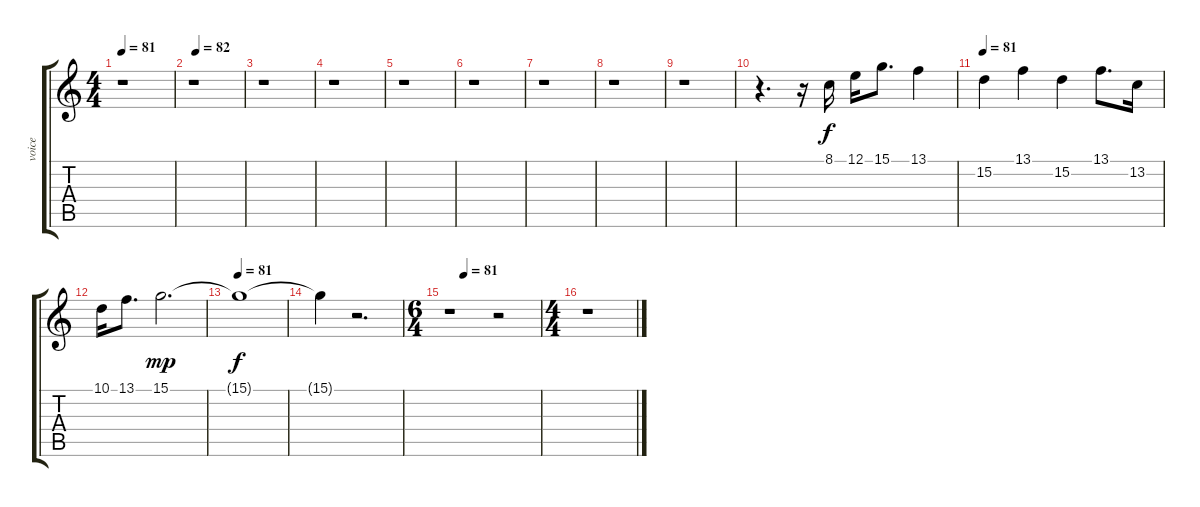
\track ("voice" "voice") {instrument ocarina}
\staff {score tabs}
\tuning (E4 B3 G3 D3 A2 E2) {hide}
\ts (4 4)
\tempo 81
\clef g2
\ks c
r.1{dy f} |
\tempo (82 0.0625)
r.1 |
r.1 |
r.1 |
r.1 |
r.1 |
r.1 |
r.1 |
r.1 |
r.4{d} r.16 8.1.16 12.1.16 15.1.8{d} 13.1.4 |
\tempo 81
15.2.4 13.1.4 15.2.4 13.1.8{d} 13.2.16 |
10.1.16 13.1.8{d} 15.1.2{d dy mp} |
\tempo 81
15.1{t}.1{dy f} |
15.1{t}.4 r.2{d} |
\ts (6 4)
\tempo (81 0.16666666666666666)
r.1 r.2 |
\ts (4 4)
r.1
